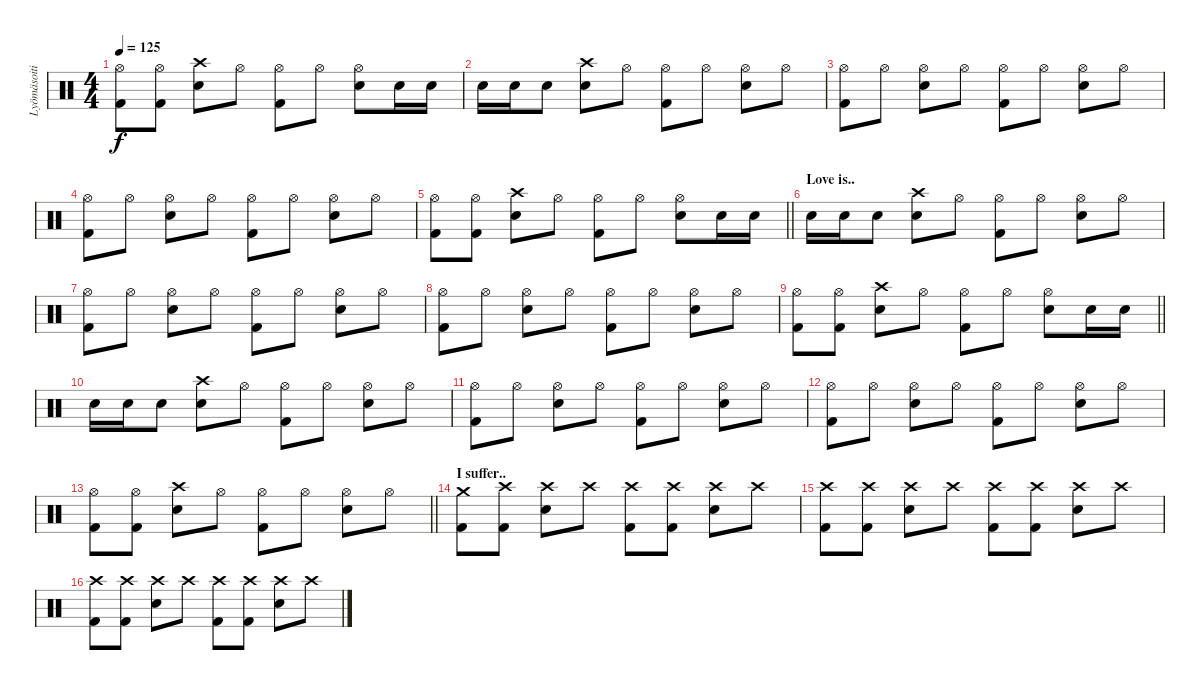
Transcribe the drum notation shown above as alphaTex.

\track ("Lyömäsoitin" "Lyömäsoiti") {instrument percussion}
\staff {score}
\articulation defaults
\ts (4 4)
\tempo 125
\clef neutral
\ks c
("Hi-Hat (open)" "Kick (hit) 2").8{dy f} ("Hi-Hat (open)" "Kick (hit) 2").8 ("Crash high (hit)" "Snare (hit) 2").8 "Hi-Hat (open)".8 ("Hi-Hat (open)" "Kick (hit) 2").8 "Hi-Hat (open)".8 ("Hi-Hat (open)" "Snare (hit) 2").8 "Snare (hit) 2".16 "Snare (hit) 2".16 |
"Snare (hit) 2".16 "Snare (hit) 2".16 "Snare (hit) 2".8 ("Crash high (hit)" "Snare (hit) 2").8 "Hi-Hat (open)".8 ("Hi-Hat (open)" "Kick (hit) 2").8 "Hi-Hat (open)".8 ("Hi-Hat (open)" "Snare (hit) 2").8 "Hi-Hat (open)".8 |
("Hi-Hat (open)" "Kick (hit) 2").8 "Hi-Hat (open)".8 ("Hi-Hat (open)" "Snare (hit) 2").8 "Hi-Hat (open)".8 ("Hi-Hat (open)" "Kick (hit) 2").8 "Hi-Hat (open)".8 ("Hi-Hat (open)" "Snare (hit) 2").8 "Hi-Hat (open)".8 |
("Hi-Hat (open)" "Kick (hit) 2").8 "Hi-Hat (open)".8 ("Hi-Hat (open)" "Snare (hit) 2").8 "Hi-Hat (open)".8 ("Hi-Hat (open)" "Kick (hit) 2").8 "Hi-Hat (open)".8 ("Hi-Hat (open)" "Snare (hit) 2").8 "Hi-Hat (open)".8 |
\barLineRight lightlight
("Hi-Hat (open)" "Kick (hit) 2").8 ("Hi-Hat (open)" "Kick (hit) 2").8 ("Crash high (hit)" "Snare (hit) 2").8 "Hi-Hat (open)".8 ("Hi-Hat (open)" "Kick (hit) 2").8 "Hi-Hat (open)".8 ("Hi-Hat (open)" "Snare (hit) 2").8 "Snare (hit) 2".16 "Snare (hit) 2".16 |
\section ("" "Love is..")
"Snare (hit) 2".16 "Snare (hit) 2".16 "Snare (hit) 2".8 ("Crash high (hit)" "Snare (hit) 2").8 "Hi-Hat (open)".8 ("Hi-Hat (open)" "Kick (hit) 2").8 "Hi-Hat (open)".8 ("Hi-Hat (open)" "Snare (hit) 2").8 "Hi-Hat (open)".8 |
("Hi-Hat (open)" "Kick (hit) 2").8 "Hi-Hat (open)".8 ("Hi-Hat (open)" "Snare (hit) 2").8 "Hi-Hat (open)".8 ("Hi-Hat (open)" "Kick (hit) 2").8 "Hi-Hat (open)".8 ("Hi-Hat (open)" "Snare (hit) 2").8 "Hi-Hat (open)".8 |
("Hi-Hat (open)" "Kick (hit) 2").8 "Hi-Hat (open)".8 ("Hi-Hat (open)" "Snare (hit) 2").8 "Hi-Hat (open)".8 ("Hi-Hat (open)" "Kick (hit) 2").8 "Hi-Hat (open)".8 ("Hi-Hat (open)" "Snare (hit) 2").8 "Hi-Hat (open)".8 |
\barLineRight lightlight
("Hi-Hat (open)" "Kick (hit) 2").8 ("Hi-Hat (open)" "Kick (hit) 2").8 ("Crash high (hit)" "Snare (hit) 2").8 "Hi-Hat (open)".8 ("Hi-Hat (open)" "Kick (hit) 2").8 "Hi-Hat (open)".8 ("Hi-Hat (open)" "Snare (hit) 2").8 "Snare (hit) 2".16 "Snare (hit) 2".16 |
"Snare (hit) 2".16 "Snare (hit) 2".16 "Snare (hit) 2".8 ("Crash high (hit)" "Snare (hit) 2").8 "Hi-Hat (open)".8 ("Hi-Hat (open)" "Kick (hit) 2").8 "Hi-Hat (open)".8 ("Hi-Hat (open)" "Snare (hit) 2").8 "Hi-Hat (open)".8 |
("Hi-Hat (open)" "Kick (hit) 2").8 "Hi-Hat (open)".8 ("Hi-Hat (open)" "Snare (hit) 2").8 "Hi-Hat (open)".8 ("Hi-Hat (open)" "Kick (hit) 2").8 "Hi-Hat (open)".8 ("Hi-Hat (open)" "Snare (hit) 2").8 "Hi-Hat (open)".8 |
("Hi-Hat (open)" "Kick (hit) 2").8 "Hi-Hat (open)".8 ("Hi-Hat (open)" "Snare (hit) 2").8 "Hi-Hat (open)".8 ("Hi-Hat (open)" "Kick (hit) 2").8 "Hi-Hat (open)".8 ("Hi-Hat (open)" "Snare (hit) 2").8 "Hi-Hat (open)".8 |
\barLineRight lightlight
("Hi-Hat (open)" "Kick (hit) 2").8 ("Hi-Hat (open)" "Kick (hit) 2").8 ("Crash high (hit)" "Snare (hit) 2").8 "Hi-Hat (open)".8 ("Hi-Hat (open)" "Kick (hit) 2").8 "Hi-Hat (open)".8 ("Hi-Hat (open)" "Snare (hit) 2").8 "Hi-Hat (open)".8 |
\section ("" "I suffer..")
("Crash medium (hit)" "Kick (hit) 2").8 ("Crash high (hit)" "Kick (hit) 2").8 ("Crash high (hit)" "Snare (hit) 2").8 "Crash high (hit)".8 ("Crash high (hit)" "Kick (hit) 2").8 ("Crash high (hit)" "Kick (hit) 2").8 ("Crash high (hit)" "Snare (hit) 2").8 "Crash high (hit)".8 |
("Crash high (hit)" "Kick (hit) 2").8 ("Crash high (hit)" "Kick (hit) 2").8 ("Crash high (hit)" "Snare (hit) 2").8 "Crash high (hit)".8 ("Crash high (hit)" "Kick (hit) 2").8 ("Crash high (hit)" "Kick (hit) 2").8 ("Crash high (hit)" "Snare (hit) 2").8 "Crash high (hit)".8 |
("Crash high (hit)" "Kick (hit) 2").8 ("Crash high (hit)" "Kick (hit) 2").8 ("Crash high (hit)" "Snare (hit) 2").8 "Crash high (hit)".8 ("Crash high (hit)" "Kick (hit) 2").8 ("Crash high (hit)" "Kick (hit) 2").8 ("Crash high (hit)" "Snare (hit) 2").8 "Crash high (hit)".8
